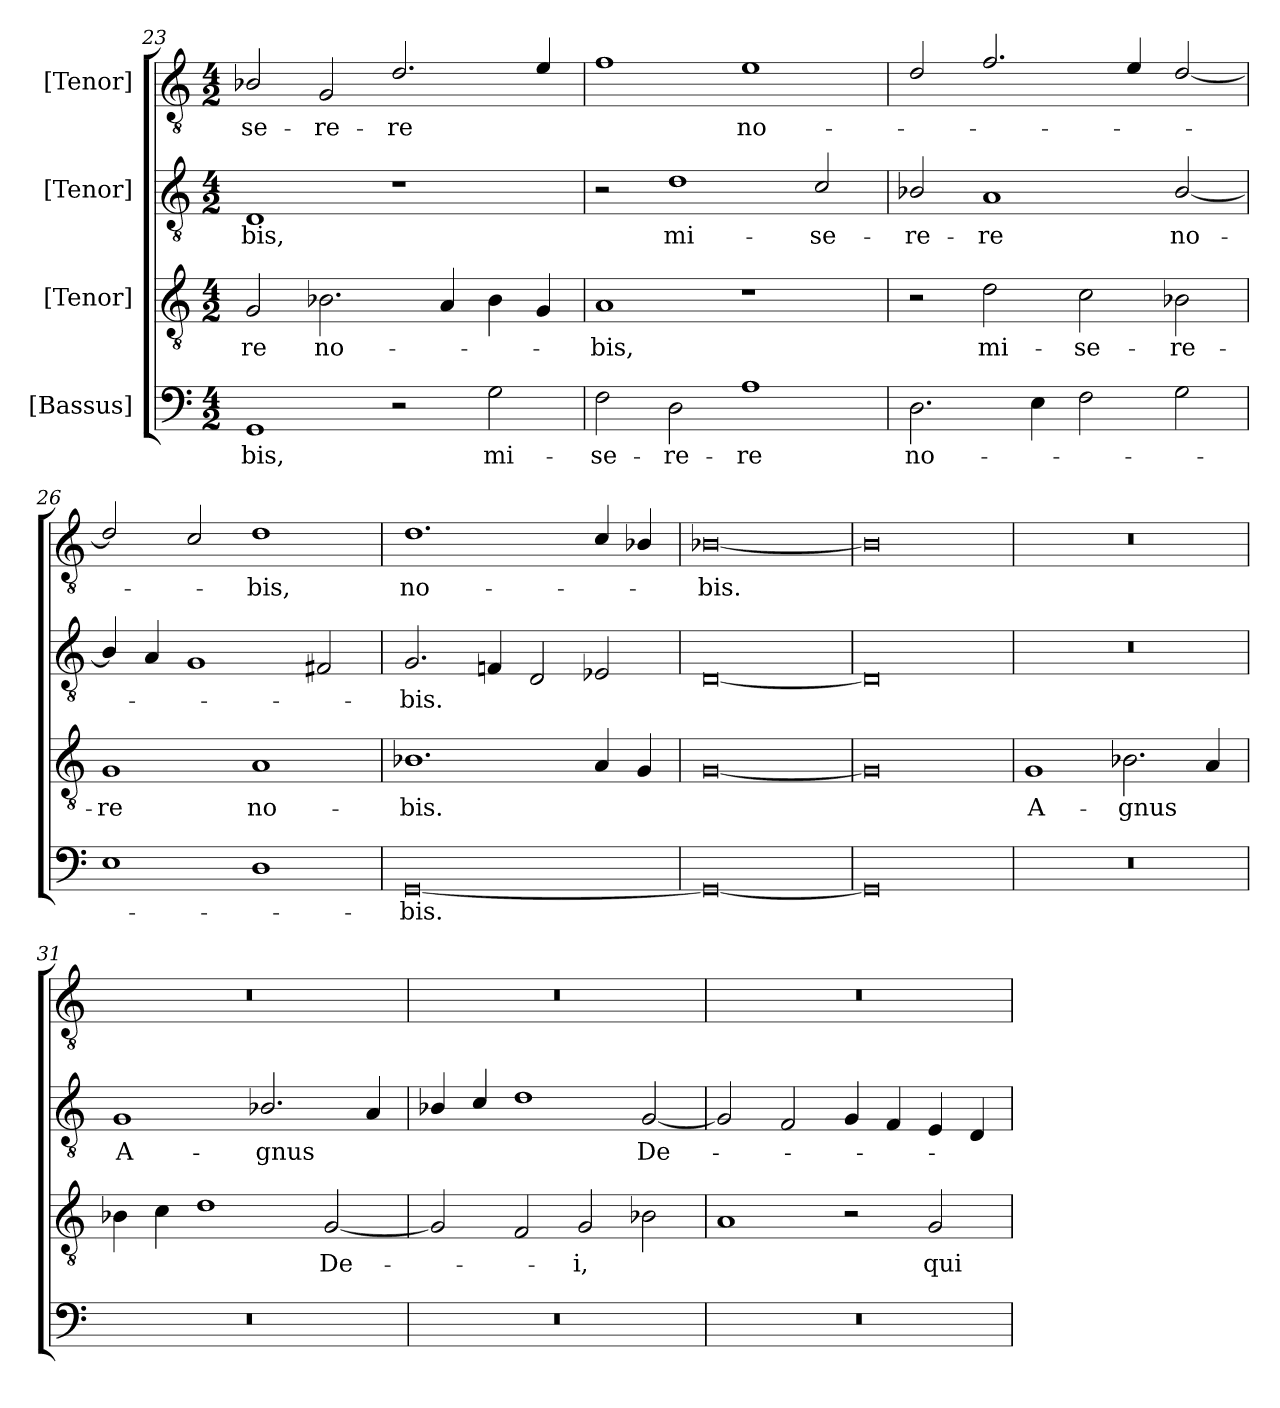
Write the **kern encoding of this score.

**kern	**text	**kern	**text	**kern	**text	**kern	**text
*part4	*part4	*part3	*part3	*part2	*part2	*part1	*part1
*staff4	*staff4	*staff3	*staff3	*staff2	*staff2	*staff1	*staff1
*I"[Bassus]	*	*I"[Tenor]	*	*I"[Tenor]	*	*I"[Tenor]	*
*clefF4	*	*clefGv2	*	*clefGv2	*	*clefGv2	*
*k[]	*	*k[]	*	*k[]	*	*k[]	*
*M4/2	*	*M4/2	*	*M4/2	*	*M4/2	*
=23	=23	=23	=23	=23	=23	=23	=23
1GG/	-bis,	2G/	-re	1D/	-bis,	2B-X/	-se-
.	.	2.B-X\	no-	.	.	2G/	-re-
2r	.	.	.	1r	.	2.d/	-re
.	.	4A/	.	.	.	.	.
2G\	mi-	4B-\	.	.	.	.	.
.	.	4G/	.	.	.	4e/	.
=24	=24	=24	=24	=24	=24	=24	=24
2F\	-se-	1A/	-bis,	2r	.	1f/	.
2D\	-re-	.	.	1d/	mi-	.	.
1A\	-re	1r	.	.	.	1e/	no-
.	.	.	.	2c/	-se-	.	.
=25	=25	=25	=25	=25	=25	=25	=25
2.D\	no-	2r	.	2B-X/	-re-	2d/	.
.	.	2d\	mi-	1A/	-re	2.f/	.
4E\	.	.	.	.	.	.	.
2F\	.	2c\	-se-	.	.	.	.
.	.	.	.	.	.	4e/	.
2G\	.	2B-X\	-re-	[2B-/	no-	[2d/	.
=26	=26	=26	=26	=26	=26	=26	=26
1E\	.	1G/	-re	4B-/]	.	2d/]	.
.	.	.	.	4A/	.	.	.
.	.	.	.	1G/	.	2c/	.
1D\	.	1A/	no-	.	.	1d/	-bis,
.	.	.	.	2F#X/	.	.	.
=27	=27	=27	=27	=27	=27	=27	=27
[0GG/	-bis.	1.B-X\	-bis.	2.G/	-bis.	1.d/	no-
.	.	.	.	4Fn/	.	.	.
.	.	.	.	2D/	.	.	.
.	.	4A/	.	2E-X/	.	4c/	.
.	.	4G/	.	.	.	4B-X/	.
=28	=28	=28	=28	=28	=28	=28	=28
0GG/_	.	[0G/	.	[0D/	.	[0B-X/	-bis.
=29	=29	=29	=29	=29	=29	=29	=29
0GG/]	.	0G/]	.	0D/]	.	0B-/]	.
=30	=30	=30	=30	=30	=30	=30	=30
0r	.	1G/	A-	0r	.	0r	.
.	.	2.B-X\	-gnus	.	.	.	.
.	.	4A/	.	.	.	.	.
=31	=31	=31	=31	=31	=31	=31	=31
0r	.	4B-X\	.	1G/	A-	0r	.
.	.	4c\	.	.	.	.	.
.	.	1d\	.	.	.	.	.
.	.	.	.	2.B-X/	-gnus	.	.
.	.	[2G/	De-	.	.	.	.
.	.	.	.	4A/	.	.	.
=32	=32	=32	=32	=32	=32	=32	=32
0r	.	2G/]	.	4B-X/	.	0r	.
.	.	.	.	4c/	.	.	.
.	.	2F/	.	1d/	.	.	.
.	.	2G/	-i,	.	.	.	.
.	.	2B-X\	.	[2G/	De-	.	.
=33	=33	=33	=33	=33	=33	=33	=33
0r	.	1A/	.	2G/]	.	0r	.
.	.	.	.	2F/	.	.	.
.	.	2r	.	4G/	.	.	.
.	.	.	.	4F/	.	.	.
.	.	2G/	qui-	4E/	.	.	.
.	.	.	.	4D/	.	.	.
=	=	=	=	=	=	=	=
*-	*-	*-	*-	*-	*-	*-	*-
